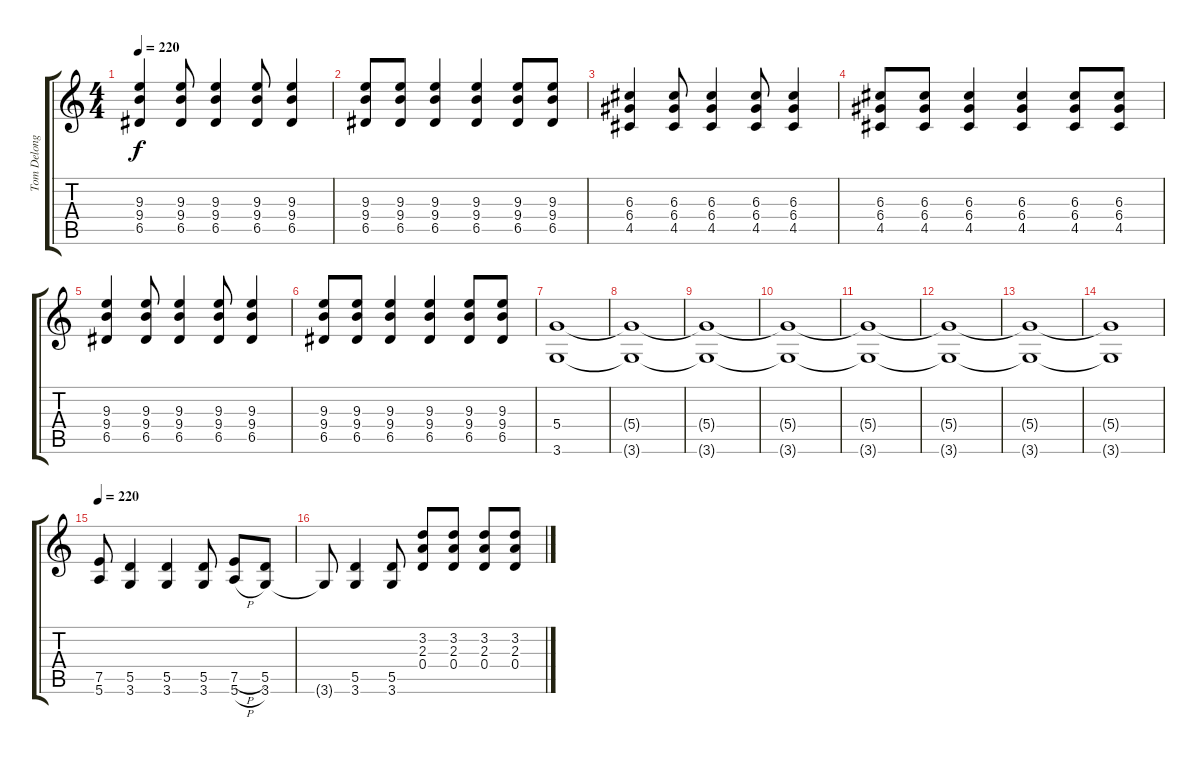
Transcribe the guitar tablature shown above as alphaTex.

\track ("Tom Delonge" "Tom Delong") {instrument distortionguitar}
\staff {score tabs}
\tuning (E4 B3 G3 D3 A2 E2) {hide}
\ts (4 4)
\tempo 220
\clef g2
\ks c
(9.3 9.4 6.5).4{dy f} (9.3 9.4 6.5).8 (9.3 9.4 6.5).4 (9.3 9.4 6.5).8 (9.3 9.4 6.5).4 |
(9.3 9.4 6.5).8 (9.3 9.4 6.5).8 (9.3 9.4 6.5).4 (9.3 9.4 6.5).4 (9.3 9.4 6.5).8 (9.3 9.4 6.5).8 |
(6.3 6.4 4.5).4 (6.3 6.4 4.5).8 (6.3 6.4 4.5).4 (6.3 6.4 4.5).8 (6.3 6.4 4.5).4 |
(6.3 6.4 4.5).8 (6.3 6.4 4.5).8 (6.3 6.4 4.5).4 (6.3 6.4 4.5).4 (6.3 6.4 4.5).8 (6.3 6.4 4.5).8 |
(9.3 9.4 6.5).4 (9.3 9.4 6.5).8 (9.3 9.4 6.5).4 (9.3 9.4 6.5).8 (9.3 9.4 6.5).4 |
(9.3 9.4 6.5).8 (9.3 9.4 6.5).8 (9.3 9.4 6.5).4 (9.3 9.4 6.5).4 (9.3 9.4 6.5).8 (9.3 9.4 6.5).8 |
(5.4 3.6).1 |
(5.4{t} 3.6{t}).1 |
(5.4{t} 3.6{t}).1 |
(5.4{t} 3.6{t}).1 |
(5.4{t} 3.6{t}).1 |
(5.4{t} 3.6{t}).1 |
(5.4{t} 3.6{t}).1 |
(5.4{t} 3.6{t}).1 |
\tempo 220
(7.5 5.6).8{instrument electricguitarmuted} (5.5 3.6).4 (5.5 3.6).4 (5.5 3.6).8 (7.5{h} 5.6{h}).8 (5.5 3.6).8 |
3.6{t}.8 (5.5 3.6).4 (5.5 3.6).8 (3.2 2.3 0.4).8{instrument distortionguitar} (3.2 2.3 0.4).8 (3.2 2.3 0.4).8 (3.2 2.3 0.4).8
